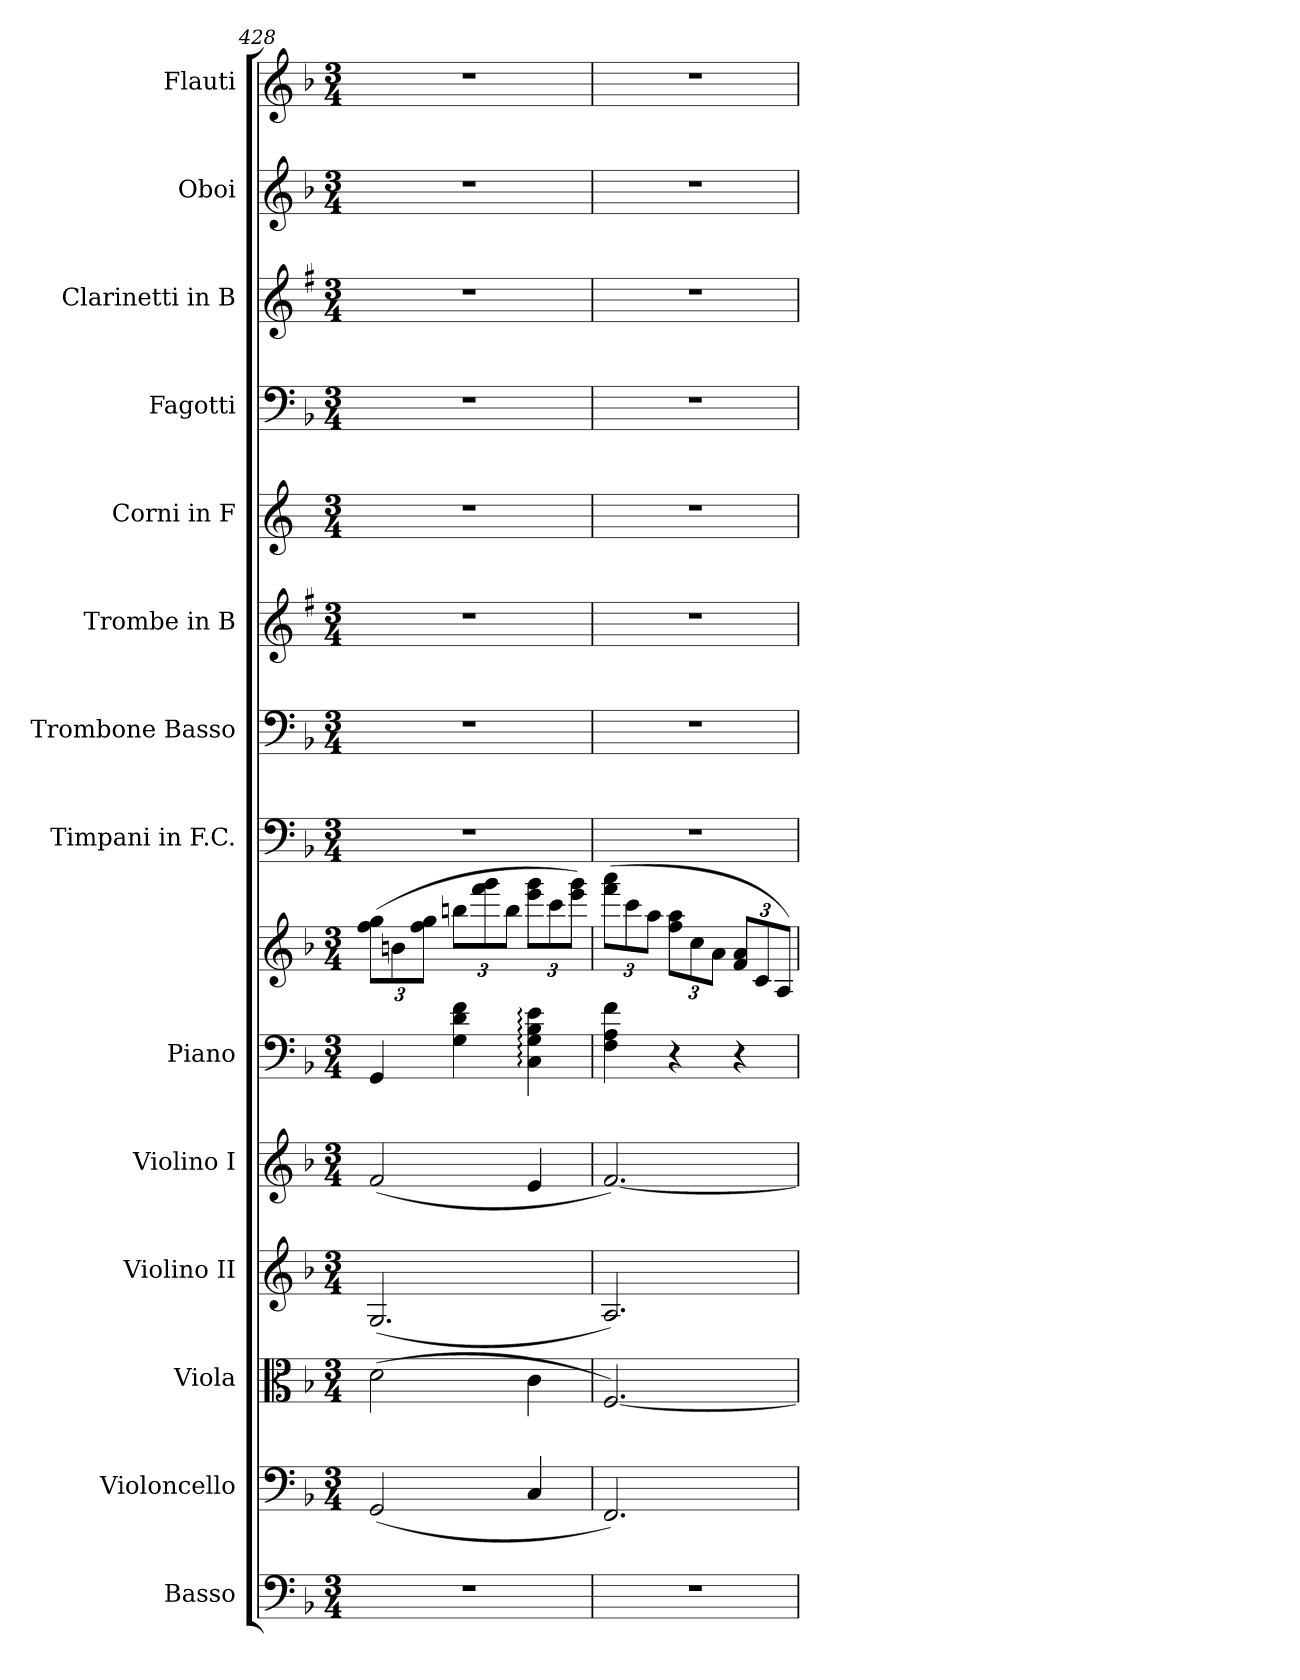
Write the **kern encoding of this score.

**kern	**kern	**kern	**kern	**kern	**kern	**kern	**kern	**kern	**kern	**kern	**kern	**kern	**kern	**kern
*part14	*part13	*part12	*part11	*part10	*part9	*part9	*part8	*part7	*part6	*part5	*part4	*part3	*part2	*part1
*staff15	*staff14	*staff13	*staff12	*staff11	*staff10	*staff9	*staff8	*staff7	*staff6	*staff5	*staff4	*staff3	*staff2	*staff1
*I"Basso	*I"Violoncello	*I"Viola	*I"Violino II	*I"Violino I	*I"Piano	*	*I"Timpani in F.C.	*I"Trombone Basso	*I"Trombe in B	*I"Corni in F	*I"Fagotti	*I"Clarinetti in B	*I"Oboi	*I"Flauti
*	*	*	*	*	*I'Pno.	*	*I'Timp.	*	*	*	*	*	*I'Ob.	*I'Fl.
*clefF4	*clefF4	*clefC3	*clefG2	*clefG2	*clefF4	*clefG2	*clefF4	*clefF4	*clefG2	*clefG2	*clefF4	*clefG2	*clefG2	*clefG2
*ITrd7c12	*	*	*	*	*	*	*	*	*ITrd1c2	*ITrd4c7	*	*ITrd1c2	*	*
*k[b-]	*k[b-]	*k[b-]	*k[b-]	*k[b-]	*k[b-]	*k[b-]	*k[b-]	*k[b-]	*k[b-]	*k[b-]	*k[b-]	*k[b-]	*k[b-]	*k[b-]
*M3/4	*M3/4	*M3/4	*M3/4	*M3/4	*M3/4	*M3/4	*M3/4	*M3/4	*M3/4	*M3/4	*M3/4	*M3/4	*M3/4	*M3/4
*	*	*	*	*	*	*Xbrackettup	*	*	*	*	*	*	*	*
=428	=428	=428	=428	=428	=428	=428	=428	=428	=428	=428	=428	=428	=428	=428
2.r	(<2GG/	(>2d\	(<2.G/	(<2f/	4GG/	(>12ff\ 12gg\L	2.r	2.r	2.r	2.r	2.r	2.r	2.r	2.r
.	.	.	.	.	.	12bn\	.	.	.	.	.	.	.	.
.	.	.	.	.	.	12ff\ 12gg\J	.	.	.	.	.	.	.	.
.	.	.	.	.	4G\ 4d\ 4f\	12bbn\L	.	.	.	.	.	.	.	.
.	.	.	.	.	.	12fff\ 12ggg\	.	.	.	.	.	.	.	.
.	.	.	.	.	.	12bb\J	.	.	.	.	.	.	.	.
.	4C/	4c\	.	4e/	4C\: 4G\: 4B-\: 4e\:	12eee\ 12ggg\L	.	.	.	.	.	.	.	.
.	.	.	.	.	.	12ccc\	.	.	.	.	.	.	.	.
.	.	.	.	.	.	12eee\ 12ggg\J)	.	.	.	.	.	.	.	.
=429	=429	=429	=429	=429	=429	=429	=429	=429	=429	=429	=429	=429	=429	=429
2.r	2.FF/)	[2.F/)	2.A/)	[2.f/)	4F\ 4A\ 4f\	(>12fff\ 12aaa\L	2.r	2.r	2.r	2.r	2.r	2.r	2.r	2.r
.	.	.	.	.	.	12ccc\	.	.	.	.	.	.	.	.
.	.	.	.	.	.	12aa\J	.	.	.	.	.	.	.	.
.	.	.	.	.	4r	12ff\ 12aa\L	.	.	.	.	.	.	.	.
.	.	.	.	.	.	12cc\	.	.	.	.	.	.	.	.
.	.	.	.	.	.	12a\J	.	.	.	.	.	.	.	.
.	.	.	.	.	4r	12f/ 12a/L	.	.	.	.	.	.	.	.
.	.	.	.	.	.	12c/	.	.	.	.	.	.	.	.
.	.	.	.	.	.	12A/J)	.	.	.	.	.	.	.	.
=	=	=	=	=	=	=	=	=	=	=	=	=	=	=
*-	*-	*-	*-	*-	*-	*-	*-	*-	*-	*-	*-	*-	*-	*-
